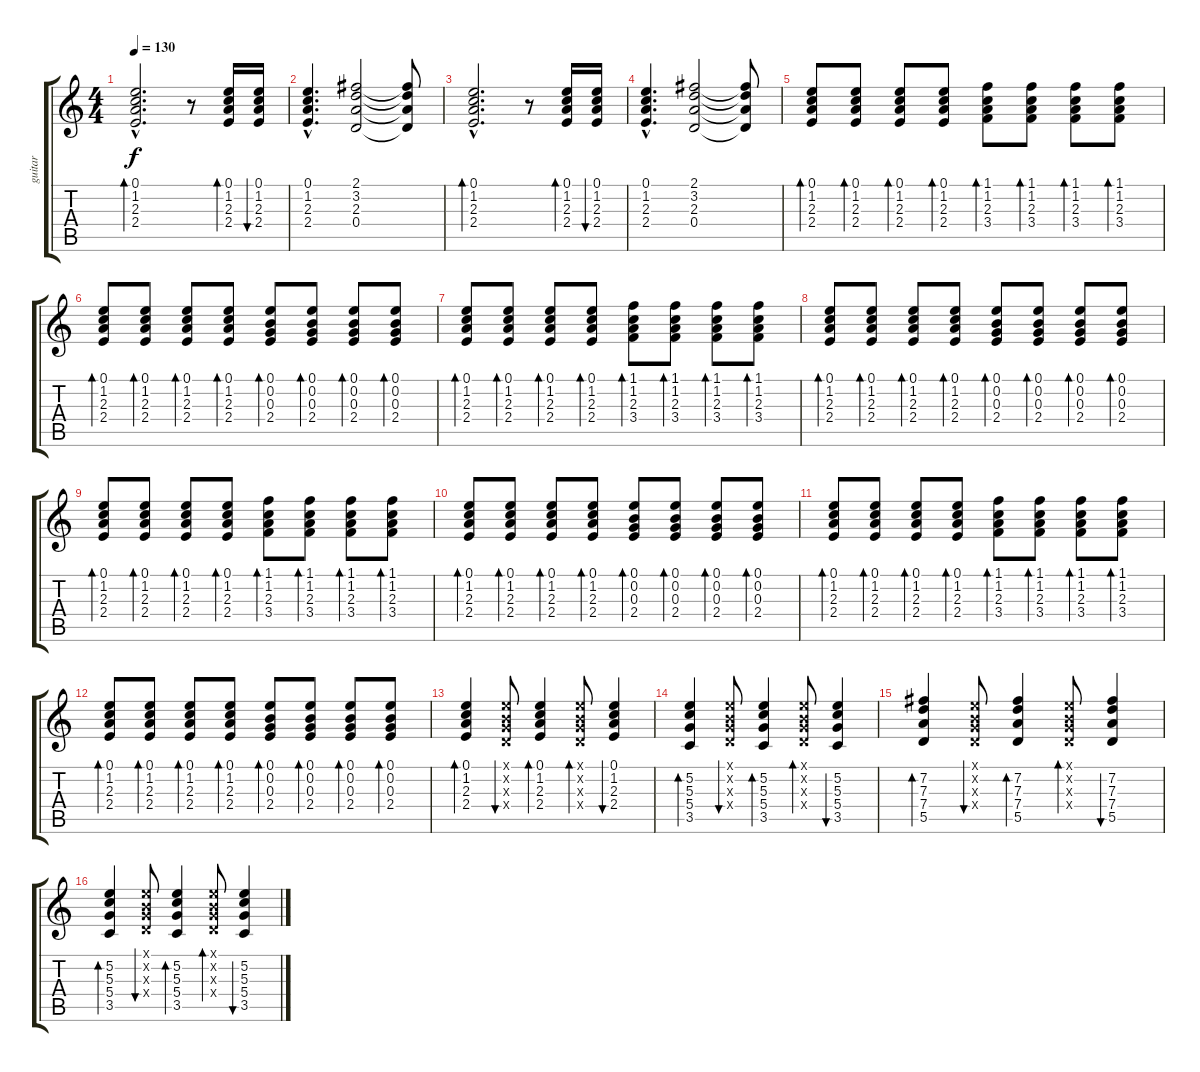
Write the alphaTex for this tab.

\track ("guitar" "guitar") {instrument acousticguitarsteel}
\staff {score tabs}
\tuning (E4 B3 G3 D3 A2 E2) {hide}
\ts (4 4)
\tempo 130
\clef g2
\ks c
(0.1{hac} 1.2{hac} 2.3{hac} 2.4{hac}).2{d bd 60 dy f} r.8 (0.1 1.2 2.3 2.4).16{bd 60} (0.1 1.2 2.3 2.4).16{bu 60} |
(0.1{hac} 1.2{hac} 2.3{hac} 2.4{hac}).4{d} (2.1 3.2 2.3 0.4).2 (2.1{t} 3.2{t} 2.3{t} 0.4{t}).8 |
(0.1{hac} 1.2{hac} 2.3{hac} 2.4{hac}).2{d bd 60} r.8 (0.1 1.2 2.3 2.4).16{bd 60} (0.1 1.2 2.3 2.4).16{bu 60} |
(0.1{hac} 1.2{hac} 2.3{hac} 2.4{hac}).4{d} (2.1 3.2 2.3 0.4).2 (2.1{t} 3.2{t} 2.3{t} 0.4{t}).8 |
(0.1 1.2 2.3 2.4).8{bd 60} (0.1 1.2 2.3 2.4).8{bd 60} (0.1 1.2 2.3 2.4).8{bd 60} (0.1 1.2 2.3 2.4).8{bd 60} (1.1 1.2 2.3 3.4).8{bd 60} (1.1 1.2 2.3 3.4).8{bd 60} (1.1 1.2 2.3 3.4).8{bd 60} (1.1 1.2 2.3 3.4).8{bd 60} |
(0.1 1.2 2.3 2.4).8{bd 60} (0.1 1.2 2.3 2.4).8{bd 60} (0.1 1.2 2.3 2.4).8{bd 60} (0.1 1.2 2.3 2.4).8{bd 60} (0.1 0.2 0.3 2.4).8{bd 60} (0.1 0.2 0.3 2.4).8{bd 60} (0.1 0.2 0.3 2.4).8{bd 60} (0.1 0.2 0.3 2.4).8{bd 60} |
(0.1 1.2 2.3 2.4).8{bd 60} (0.1 1.2 2.3 2.4).8{bd 60} (0.1 1.2 2.3 2.4).8{bd 60} (0.1 1.2 2.3 2.4).8{bd 60} (1.1 1.2 2.3 3.4).8{bd 60} (1.1 1.2 2.3 3.4).8{bd 60} (1.1 1.2 2.3 3.4).8{bd 60} (1.1 1.2 2.3 3.4).8{bd 60} |
(0.1 1.2 2.3 2.4).8{bd 60} (0.1 1.2 2.3 2.4).8{bd 60} (0.1 1.2 2.3 2.4).8{bd 60} (0.1 1.2 2.3 2.4).8{bd 60} (0.1 0.2 0.3 2.4).8{bd 60} (0.1 0.2 0.3 2.4).8{bd 60} (0.1 0.2 0.3 2.4).8{bd 60} (0.1 0.2 0.3 2.4).8{bd 60} |
(0.1 1.2 2.3 2.4).8{bd 60} (0.1 1.2 2.3 2.4).8{bd 60} (0.1 1.2 2.3 2.4).8{bd 60} (0.1 1.2 2.3 2.4).8{bd 60} (1.1 1.2 2.3 3.4).8{bd 60} (1.1 1.2 2.3 3.4).8{bd 60} (1.1 1.2 2.3 3.4).8{bd 60} (1.1 1.2 2.3 3.4).8{bd 60} |
(0.1 1.2 2.3 2.4).8{bd 60} (0.1 1.2 2.3 2.4).8{bd 60} (0.1 1.2 2.3 2.4).8{bd 60} (0.1 1.2 2.3 2.4).8{bd 60} (0.1 0.2 0.3 2.4).8{bd 60} (0.1 0.2 0.3 2.4).8{bd 60} (0.1 0.2 0.3 2.4).8{bd 60} (0.1 0.2 0.3 2.4).8{bd 60} |
(0.1 1.2 2.3 2.4).8{bd 60} (0.1 1.2 2.3 2.4).8{bd 60} (0.1 1.2 2.3 2.4).8{bd 60} (0.1 1.2 2.3 2.4).8{bd 60} (1.1 1.2 2.3 3.4).8{bd 60} (1.1 1.2 2.3 3.4).8{bd 60} (1.1 1.2 2.3 3.4).8{bd 60} (1.1 1.2 2.3 3.4).8{bd 60} |
(0.1 1.2 2.3 2.4).8{bd 60} (0.1 1.2 2.3 2.4).8{bd 60} (0.1 1.2 2.3 2.4).8{bd 60} (0.1 1.2 2.3 2.4).8{bd 60} (0.1 0.2 0.3 2.4).8{bd 60} (0.1 0.2 0.3 2.4).8{bd 60} (0.1 0.2 0.3 2.4).8{bd 60} (0.1 0.2 0.3 2.4).8{bd 60} |
(0.1 1.2 2.3 2.4).4{bd 60} (0.1{x} 0.2{x} 0.3{x} 0.4{x}).8{bu 60} (0.1 1.2 2.3 2.4).4{bd 60} (0.1{x} 0.2{x} 0.3{x} 0.4{x}).8{bd 60} (0.1 1.2 2.3 2.4).4{bu 60} |
(5.2 5.3 5.4 3.5).4{bd 60} (0.1{x} 0.2{x} 0.3{x} 0.4{x}).8{bu 60} (5.2 5.3 5.4 3.5).4{bd 60} (0.1{x} 0.2{x} 0.3{x} 0.4{x}).8{bd 60} (5.2 5.3 5.4 3.5).4{bu 60} |
(7.2 7.3 7.4 5.5).4{bd 60} (0.1{x} 0.2{x} 0.3{x} 0.4{x}).8{bu 60} (7.2 7.3 7.4 5.5).4{bd 60} (0.1{x} 0.2{x} 0.3{x} 0.4{x}).8{bd 60} (7.2 7.3 7.4 5.5).4{bu 60} |
(5.2 5.3 5.4 3.5).4{bd 60} (0.1{x} 0.2{x} 0.3{x} 0.4{x}).8{bu 60} (5.2 5.3 5.4 3.5).4{bd 60} (0.1{x} 0.2{x} 0.3{x} 0.4{x}).8{bd 60} (5.2 5.3 5.4 3.5).4{bu 60}
